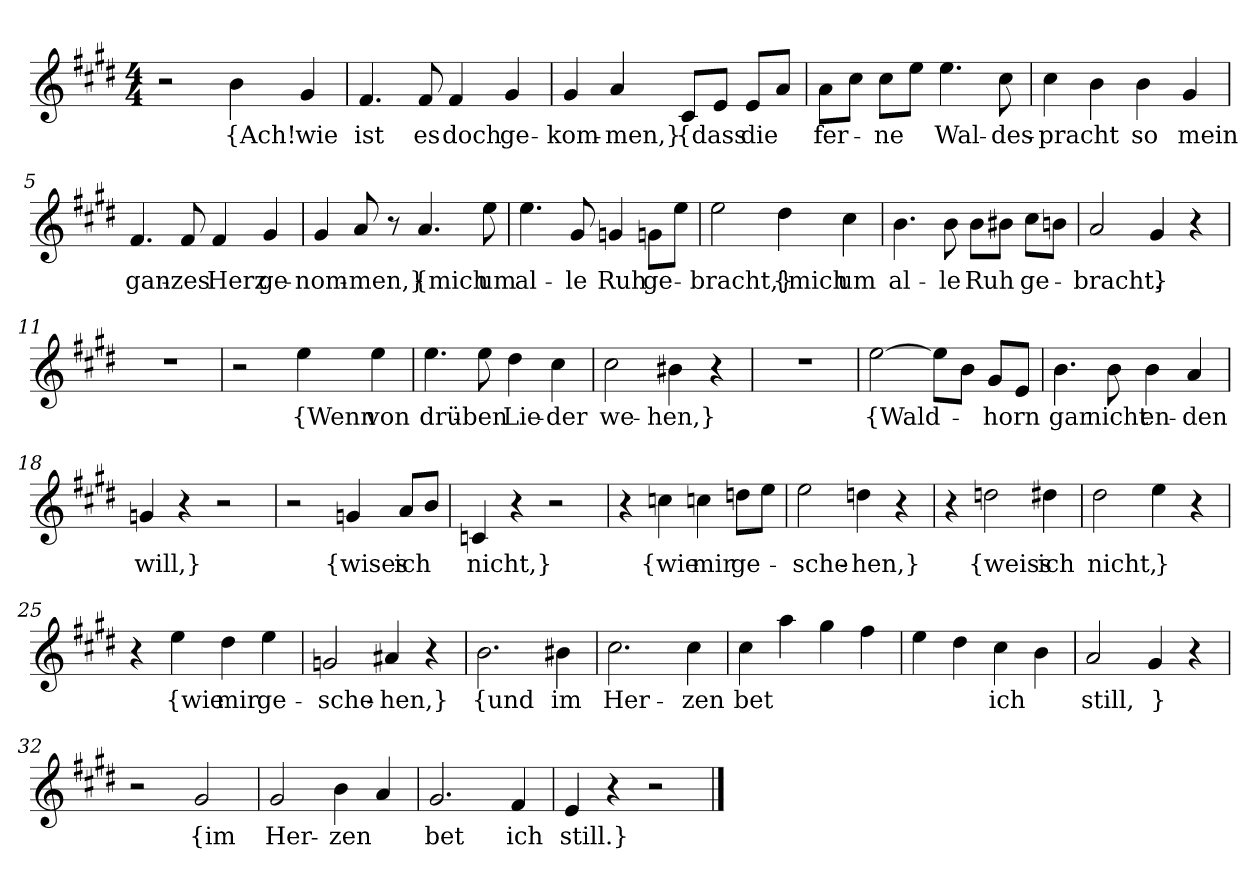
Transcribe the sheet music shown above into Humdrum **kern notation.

**kern	**text
*part1	*part1
*staff1	*staff1
*clefG2	*
*k[f#c#g#d#]	*
*M4/4	*
*MM60	*
=	=
2r	.
4b	{Ach!
4g#	wie
=1	=1
4.f#	ist
8f#	es
4f#	doch
4g#	ge-
=2	=2
4g#	-kom-
4a	-men,}
8c#/L	{dass
8e/J	.
8e/L	die
8a/J	.
=3	=3
8a\L	fer-
8cc#\J	.
8cc#\L	-ne
8ee\J	.
4.ee	Wal-
8cc#	-des-
=4	=4
4cc#	pracht
4b	.
4b	so
4g#	mein
=5	=5
4.f#	gan-
8f#	-zes
4f#	Herz
4g#	ge-
=6	=6
4g#	-nom-
8a	-men,}
8r	.
4.a	{mich
8ee	um
=7	=7
4.ee	al-
8g#	-le
4gn	Ruh
8gn\L	ge-
8ee\J	.
=8	=8
2ee	-bracht,}
4dd#	{mich
4cc#	um
=9	=9
4.b	al-
8b	-le
8b\L	Ruh
8b#X\J	.
8cc#\L	ge-
8bn\J	.
=10	=10
2a	-bracht.
4g#	}
4r	.
=11	=11
1r	.
=12	=12
2r	.
4ee	{Wenn
4ee	von
=13	=13
4.ee	drü-
8ee	-ben
4dd#	Lie-
4cc#	-der
=14	=14
2cc#	we-
4b#X	-hen,}
4r	.
=15	=15
1r	.
=16	=16
[2ee	{Wald-
8ee\L]	.
8b\J	.
8g#/L	-horn
8e/J	.
=17	=17
4.b	gar
8b	nicht
4b	en-
4a	-den
=18	=18
4gn	will,}
4r	.
2r	.
=19	=19
2r	.
4gn	{wises
8a/L	ich
8b/J	.
=20	=20
4cn	nicht,}
4r	.
2r	.
=21	=21
4r	.
4ccn	{wie
4ccn	mir
8ddn\L	ge-
8ee\J	.
=22	=22
2ee	-sche-
4ddn	-hen,}
4r	.
=23	=23
4r	.
2ddn	{weiss
4dd#X	ich
=24	=24
2dd#	nicht,
4ee	}
4r	.
=25	=25
4r	.
4ee	{wie
4dd#	mir
4ee	ge-
=26	=26
2gn	-sche-
4a#X	-hen,}
4r	.
=27	=27
2.b	{und
4b#X	im
=28	=28
2.cc#	Her-
4cc#	-zen
=29	=29
4cc#	bet
4aa	.
4gg#	.
4ff#	.
=30	=30
4ee	.
4dd#	.
4cc#	ich
4b	.
=31	=31
2a	still,
4g#	}
4r	.
=32	=32
2r	.
2g#	{im
=33	=33
2g#	Her-
4b	-zen
4a	.
=34	=34
2.g#	bet
4f#	ich
=35	=35
4e	still.}
4r	.
2r	.
==	==
*-	*-
